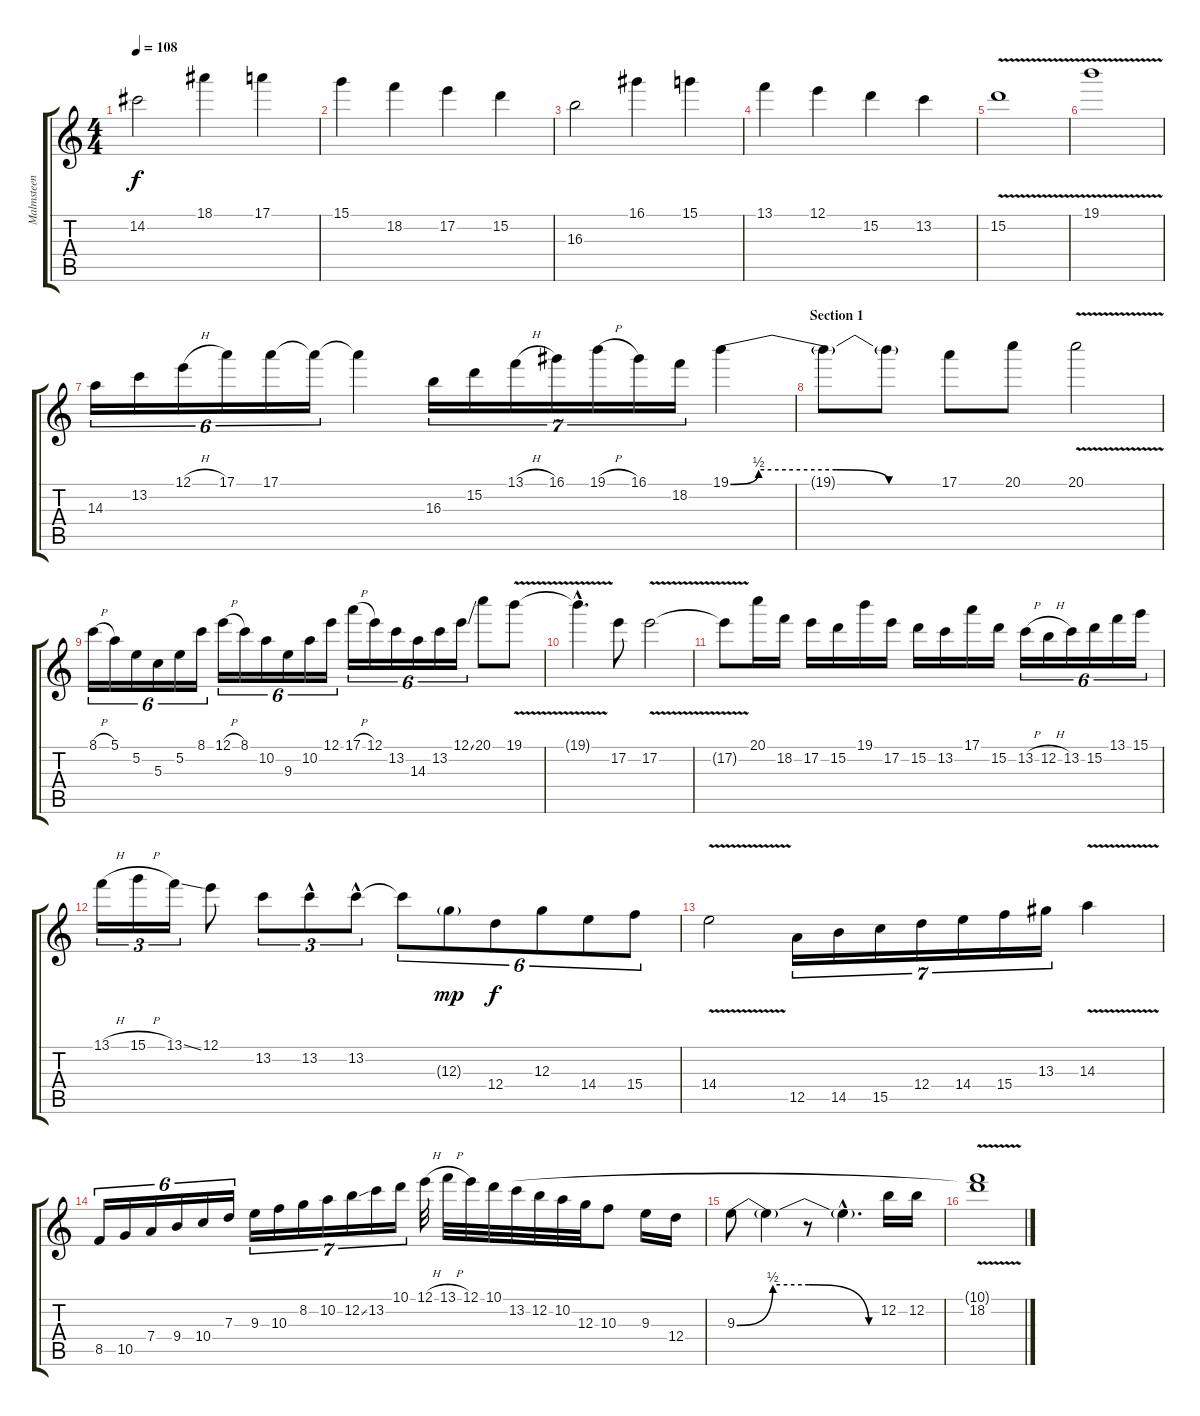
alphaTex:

\track ("Malmsteen" "Malmsteen") {instrument overdrivenguitar}
\staff {score tabs}
\tuning (E4 B3 G3 D3 A2 E2) {hide}
\ts (4 4)
\tempo 108
\clef g2
\ks c
14.2.2{dy f} 18.1.4 17.1.4 |
15.1.4 18.2.4 17.2.4 15.2.4 |
16.3.2 16.1.4 15.1.4 |
13.1.4 12.1.4 15.2.4 13.2.4 |
15.2{v}.1 |
19.1{v}.1 |
14.3.16{tu (6 4)} 13.2.16{tu (6 4)} 12.1{h}.16{tu (6 4)} 17.1.16{tu (6 4)} 17.1.16{tu (6 4)} 17.1{t}.16{tu (6 4)} 17.1{t}.4 16.3.16{tu (7 4)} 15.2.16{tu (7 4)} 13.1{h}.16{tu (7 4)} 16.1.16{tu (7 4)} 19.1{h}.16{tu (7 4)} 16.1.16{tu (7 4)} 18.2.16{tu (7 4)} 19.1{be (custom 0 0 8 2 30 2 45 0 60 0)}.4 |
\section ("" "Section 1")
19.1{t}.8 19.1{t}.8 17.1.8 20.1.8 20.1{v}.2 |
8.1{h}.16{tu (6 4)} 5.1.16{tu (6 4)} 5.2.16{tu (6 4)} 5.3.16{tu (6 4)} 5.2.16{tu (6 4)} 8.1.16{tu (6 4)} 12.1{h}.16{tu (6 4)} 8.1.16{tu (6 4)} 10.2.16{tu (6 4)} 9.3.16{tu (6 4)} 10.2.16{tu (6 4)} 12.1.16{tu (6 4)} 17.1{h}.16{tu (6 4)} 12.1.16{tu (6 4)} 13.2.16{tu (6 4)} 14.3.16{tu (6 4)} 13.2.16{tu (6 4)} 12.1{ss}.16{tu (6 4)} 20.1.8 19.1{v}.8 |
19.1{hac t}.4{d} 17.2.8 17.2{v}.2 |
17.2{t}.8 20.1.16 18.2.16 17.2.16 15.2.16 19.1.16 17.2.16 15.2.16 13.2.16 17.1.16 15.2.16 13.2{h}.16{tu (6 4)} 12.2{h}.16{tu (6 4)} 13.2.16{tu (6 4)} 15.2.16{tu (6 4)} 13.1.16{tu (6 4)} 15.1.16{tu (6 4)} |
13.1{h}.16{tu (3 2)} 15.1{h}.16{tu (3 2)} 13.1{ss}.16{tu (3 2)} 12.1.8 13.2.8{tu (3 2)} 13.2{hac}.8{tu (3 2)} 13.2{hac}.8{tu (3 2)} 13.2{t}.8{tu (6 4)} 12.3{g}.8{tu (6 4) dy mp} 12.4.8{tu (6 4) dy f} 12.3.8{tu (6 4)} 14.4.8{tu (6 4)} 15.4.8{tu (6 4)} |
14.4{v}.2 12.5.16{tu (7 4)} 14.5.16{tu (7 4)} 15.5.16{tu (7 4)} 12.4.16{tu (7 4)} 14.4.16{tu (7 4)} 15.4.16{tu (7 4)} 13.3.16{tu (7 4)} 14.3{v}.4 |
8.5.16{tu (6 4)} 10.5.16{tu (6 4)} 7.4.16{tu (6 4)} 9.4.16{tu (6 4)} 10.4.16{tu (6 4)} 7.3.16{tu (6 4)} 9.3.16{tu (7 4)} 10.3.16{tu (7 4)} 8.2.16{tu (7 4)} 10.2.16{tu (7 4)} 12.2{ss}.16{tu (7 4)} 13.2.16{tu (7 4)} 10.1.16{tu (7 4)} 12.1{h}.32 13.1{h}.32 12.1.32 10.1.32 13.2.32 12.2.32 10.2.32 12.3.32 10.3.8 9.3.16 12.4.16 |
9.3{be (custom 0 0 15 2 30 2 55 0 60 0)}.8 9.3{t}.4 r.8 9.3{hac t}.4{d} 12.2.16 12.2.16 |
(10.1{t} 18.2{v}).1
